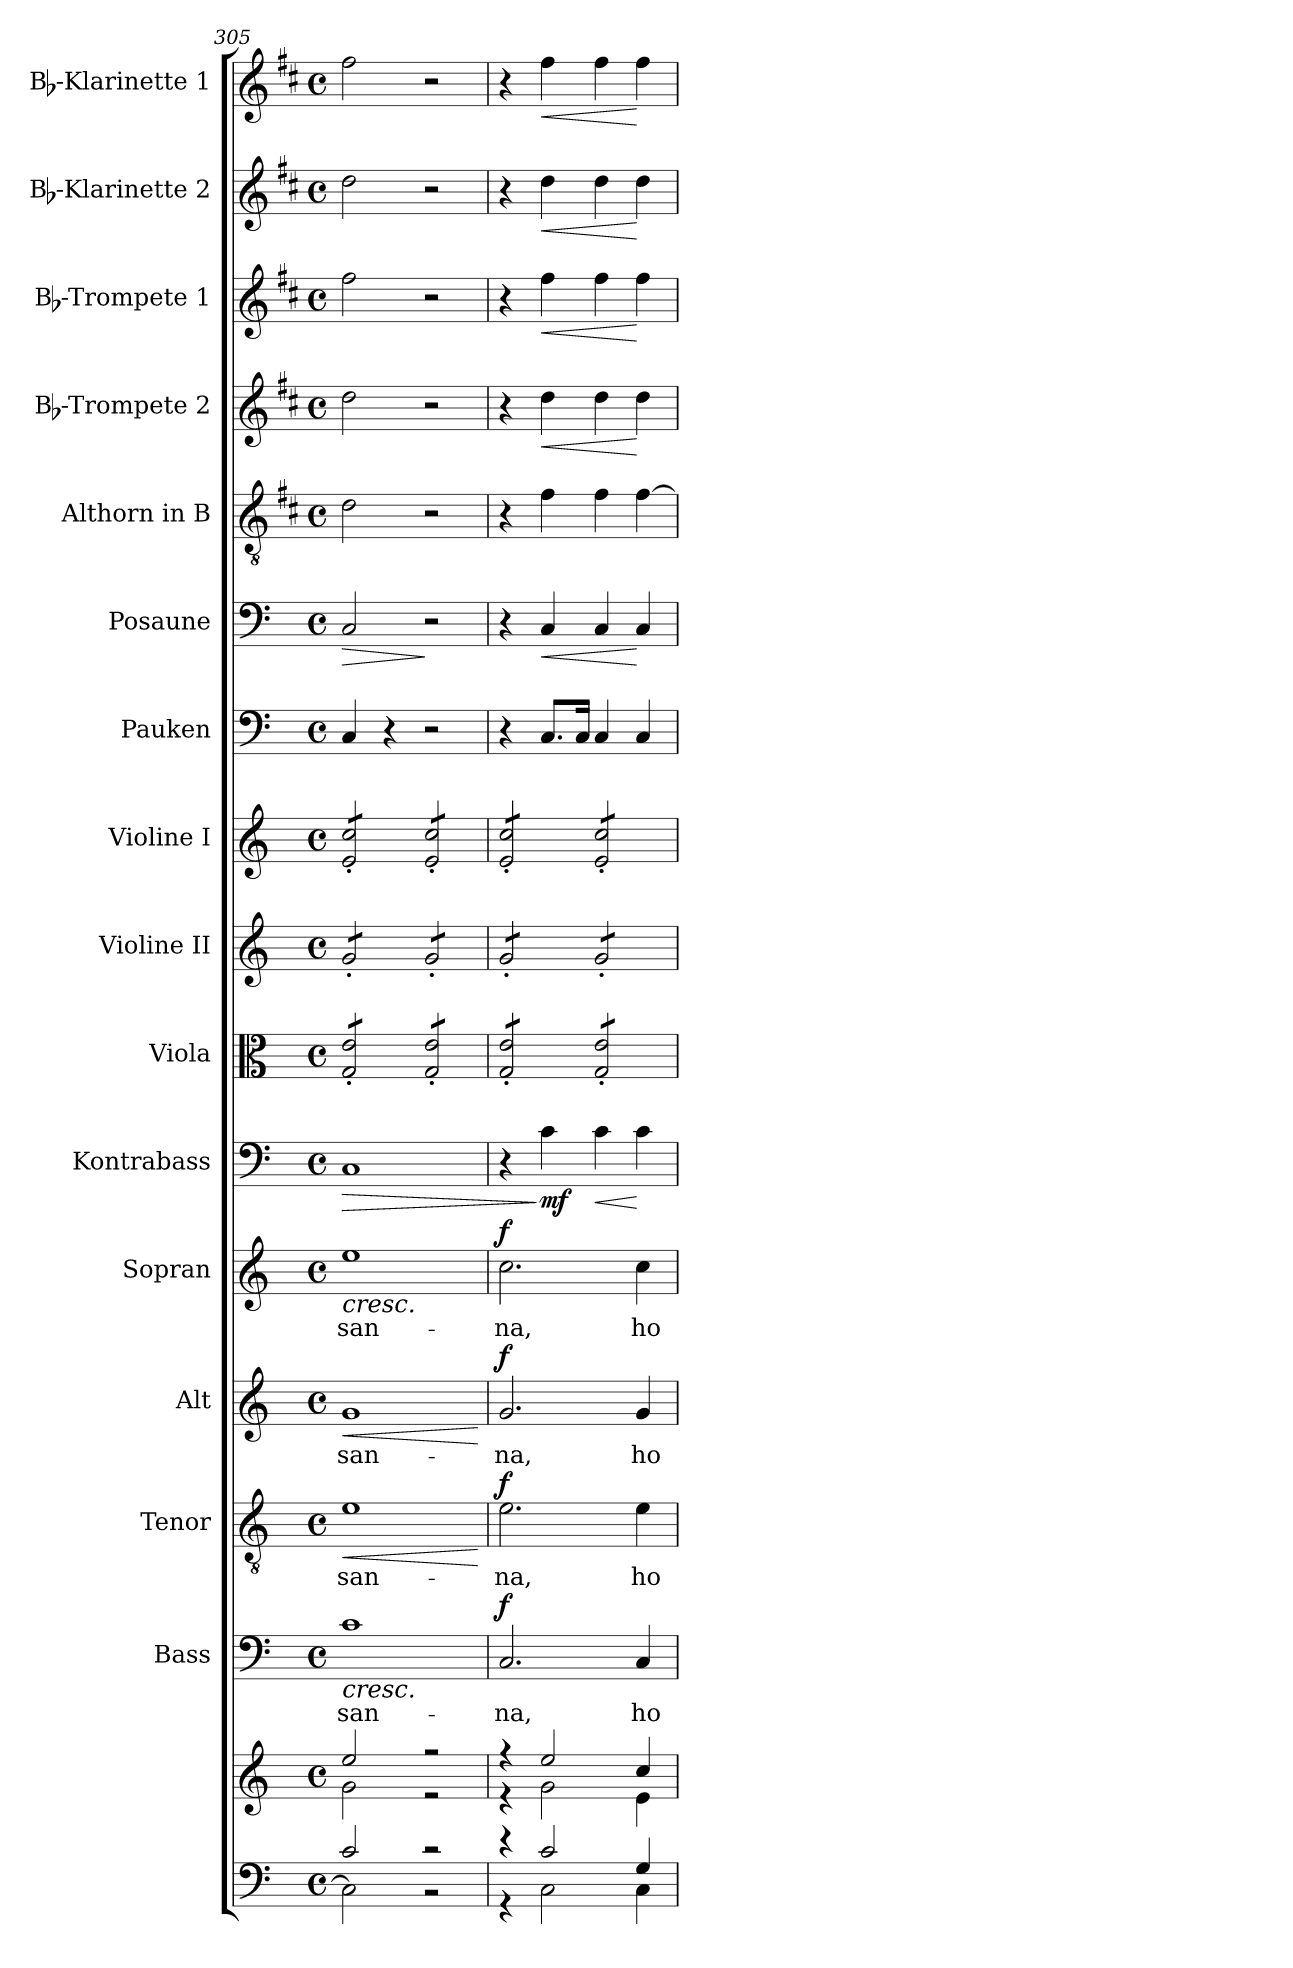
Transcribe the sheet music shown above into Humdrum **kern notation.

**kern	**kern	**kern	**text	**dynam	**kern	**text	**dynam	**kern	**text	**dynam	**kern	**text	**dynam	**kern	**dynam	**kern	**kern	**kern	**kern	**kern	**dynam	**kern	**kern	**dynam	**kern	**dynam	**kern	**dynam	**kern	**dynam
*part16	*part16	*part15	*part15	*part15	*part14	*part14	*part14	*part13	*part13	*part13	*part12	*part12	*part12	*part11	*part11	*part10	*part9	*part8	*part7	*part6	*part6	*part5	*part4	*part4	*part3	*part3	*part2	*part2	*part1	*part1
*staff17	*staff16	*staff15	*staff15	*staff15	*staff14	*staff14	*staff14	*staff13	*staff13	*staff13	*staff12	*staff12	*staff12	*staff11	*staff11	*staff10	*staff9	*staff8	*staff7	*staff6	*staff6	*staff5	*staff4	*staff4	*staff3	*staff3	*staff2	*staff2	*staff1	*staff1
*	*	*I"Bass	*	*	*I"Tenor	*	*	*I"Alt	*	*	*I"Sopran	*	*	*I"Kontrabass	*	*I"Viola	*I"Violine II	*I"Violine I	*I"Pauken	*I"Posaune	*	*I"Althorn in B	*I"Bb-Trompete 2	*	*I"Bb-Trompete 1	*	*I"Bb-Klarinette 2	*	*I"Bb-Klarinette 1	*
*	*	*I'B.	*	*	*I'T.	*	*	*I'A.	*	*	*I'S.	*	*	*I'Kb.	*	*I'Vla.	*I'Vl. II	*I'Vl. I	*I'Pk.	*I'Pos.	*	*	*I'Bb Trp. 2	*	*I'Bb Trp. 1	*	*I'Bb Kl. 2	*	*I'Bb Kl. 1	*
!!LO:PB:g=z
*clefF4	*clefG2	*clefF4	*	*	*clefGv2	*	*	*clefG2	*	*	*clefG2	*	*	*clefF4	*	*clefC3	*clefG2	*clefG2	*clefF4	*clefF4	*	*clefGv2	*clefG2	*	*clefG2	*	*clefG2	*	*clefG2	*
*	*	*	*	*	*	*	*	*	*	*	*	*	*	*ITrd7c12	*	*	*	*	*	*	*	*ITrd1c2	*ITrd1c2	*	*ITrd1c2	*	*ITrd1c2	*	*ITrd1c2	*
*k[]	*k[]	*k[]	*	*	*k[]	*	*	*k[]	*	*	*k[]	*	*	*k[]	*	*k[]	*k[]	*k[]	*k[]	*k[]	*	*k[]	*k[]	*	*k[]	*	*k[]	*	*k[]	*
*C:	*C:	*C:	*	*	*C:	*	*	*C:	*	*	*C:	*	*	*C:	*	*C:	*C:	*C:	*C:	*C:	*	*C:	*C:	*	*C:	*	*C:	*	*C:	*
*M4/4	*M4/4	*M4/4	*	*	*M4/4	*	*	*M4/4	*	*	*M4/4	*	*	*M4/4	*	*M4/4	*M4/4	*M4/4	*M4/4	*M4/4	*	*M4/4	*M4/4	*	*M4/4	*	*M4/4	*	*M4/4	*
*met(c)	*met(c)	*met(c)	*	*	*met(c)	*	*	*met(c)	*	*	*met(c)	*	*	*met(c)	*	*met(c)	*met(c)	*met(c)	*met(c)	*met(c)	*	*met(c)	*met(c)	*	*met(c)	*	*met(c)	*	*met(c)	*
=305	=305	=305	=305	=305	=305	=305	=305	=305	=305	=305	=305	=305	=305	=305	=305	=305	=305	=305	=305	=305	=305	=305	=305	=305	=305	=305	=305	=305	=305	=305
*^	*^	*	*	*	*	*	*	*	*	*	*	*	*	*	*	*	*	*	*	*	*	*	*	*	*	*	*	*	*	*
!	!	!	!	!	!LO:LY:b	!LO:HP:b	!	!LO:LY:b	!LO:HP:b	!	!LO:LY:b	!LO:HP:b	!	!LO:LY:b	!LO:HP:b	!	!LO:HP:b	!	!	!	!	!	!LO:HP:b	!	!	!	!	!	!	!	!	!
*	*	*	*	*	*	*	*	*	*	*	*	*	*	*	*	*	*	*tremolo	*	*	*	*	*	*	*	*	*	*	*	*	*	*
*	*	*	*	*	*	*	*	*	*	*	*	*	*	*	*	*	*	*	*tremolo	*	*	*	*	*	*	*	*	*	*	*	*	*
*	*	*	*	*	*	*	*	*	*	*	*	*	*	*	*	*	*	*	*	*tremolo	*	*	*	*	*	*	*	*	*	*	*	*
2c/	2C\]	2ee/	2g\	1c	-san-	<	1e	-san-	<	1g	-san-	<	1ee	-san-	<	1CC	>	8G/'< 8e/'<L	8g'>/L	8e/'> 8cc/'>L	4C/	2C/	>	2c\	2cc\	.	2ee\	.	2cc\	.	2ee\	.
.	.	.	.	.	.	.	.	.	.	.	.	.	.	.	.	.	.	8G/'< 8e/'<	8g'>/	8e/'> 8cc/'>	.	.	.	.	.	.	.	.	.	.	.	.
.	.	.	.	.	.	.	.	.	.	.	.	.	.	.	.	.	.	8G/'< 8e/'<	8g'>/	8e/'> 8cc/'>	4r	.	.	.	.	.	.	.	.	.	.	.
.	.	.	.	.	.	.	.	.	.	.	.	.	.	.	.	.	.	8G/'< 8e/'<J	8g'>/J	8e/'> 8cc/'>J	.	.	.	.	.	.	.	.	.	.	.	.
2r	2r	2r	2r	.	.	.	.	.	.	.	.	.	.	.	.	.	.	8G/'< 8e/'<L	8g'>/L	8e/'> 8cc/'>L	2r	2r	]	2r	2r	.	2r	.	2r	.	2r	.
.	.	.	.	.	.	.	.	.	.	.	.	.	.	.	.	.	.	8G/'< 8e/'<	8g'>/	8e/'> 8cc/'>	.	.	.	.	.	.	.	.	.	.	.	.
.	.	.	.	.	.	.	.	.	.	.	.	.	.	.	.	.	.	8G/'< 8e/'<	8g'>/	8e/'> 8cc/'>	.	.	.	.	.	.	.	.	.	.	.	.
.	.	.	.	.	.	.	.	.	.	.	.	.	.	.	.	.	.	8G/'< 8e/'<J	8g'>/J	8e/'> 8cc/'>J	.	.	.	.	.	.	.	.	.	.	.	.
*v	*v	*	*	*	*	*	*	*	*	*	*	*	*	*	*	*	*	*	*	*	*	*	*	*	*	*	*	*	*	*	*	*
*	*v	*v	*	*	*	*	*	*	*	*	*	*	*	*	*	*	*	*	*	*	*	*	*	*	*	*	*	*	*	*	*
.	.	.	.	.	.	.	[	.	.	[	.	.	.	.	.	.	.	.	.	.	.	.	.	.	.	.	.	.	.	.
=306	=306	=306	=306	=306	=306	=306	=306	=306	=306	=306	=306	=306	=306	=306	=306	=306	=306	=306	=306	=306	=306	=306	=306	=306	=306	=306	=306	=306	=306	=306
*^	*^	*	*	*	*	*	*	*	*	*	*	*	*	*	*	*	*	*	*	*	*	*	*	*	*	*	*	*	*	*
!	!	!	!	!	!LO:LY:b	!LO:DY:a	!	!LO:LY:b	!LO:DY:a	!	!LO:LY:b	!LO:DY:a	!	!LO:LY:b	!LO:DY:a	!	!	!	!	!	!	!	!	!	!	!	!	!	!	!	!	!
4r	4r	4r	4r	2.C/	-na,	f	2.e\	-na,	f	2.g/	-na,	f	2.cc\	-na,	f	4r	.	8G/'< 8e/'<L	8g'>/L	8e/'> 8cc/'>L	4r	4r	.	4r	4r	.	4r	.	4r	.	4r	.
.	.	.	.	.	.	.	.	.	.	.	.	.	.	.	.	.	.	8G/'< 8e/'<	8g'>/	8e/'> 8cc/'>	.	.	.	.	.	.	.	.	.	.	.	.
!	!	!	!	!	!	!	!	!	!	!	!	!	!	!	!	!	!LO:DY:n=1:b	!	!	!	!	!	!LO:HP:b	!	!	!LO:HP:b	!	!LO:HP:b	!	!LO:HP:b	!	!LO:HP:b
2c/	2C\	2ee/	2g\	.	.	.	.	.	.	.	.	.	.	.	.	4C\	] mf	8G/'< 8e/'<	8g'>/	8e/'> 8cc/'>	8.C/L	4C/	<	4e\	4cc\	<	4ee\	<	4cc\	<	4ee\	<
.	.	.	.	.	.	.	.	.	.	.	.	.	.	.	.	.	.	8G/'< 8e/'<J	8g'>/J	8e/'> 8cc/'>J	.	.	.	.	.	.	.	.	.	.	.	.
.	.	.	.	.	.	.	.	.	.	.	.	.	.	.	.	.	.	.	.	.	16C/Jk	.	.	.	.	.	.	.	.	.	.	.
!	!	!	!	!	!	!	!	!	!	!	!	!	!	!	!	!	!LO:HP:b	!	!	!	!	!	!	!	!	!	!	!	!	!	!	!
.	.	.	.	.	.	.	.	.	.	.	.	.	.	.	.	4C\	<	8G/'< 8e/'<L	8g'>/L	8e/'> 8cc/'>L	4C/	4C/	.	4e\	4cc\	.	4ee\	.	4cc\	.	4ee\	.
.	.	.	.	.	.	.	.	.	.	.	.	.	.	.	.	.	.	8G/'< 8e/'<	8g'>/	8e/'> 8cc/'>	.	.	.	.	.	.	.	.	.	.	.	.
!	!	!	!	!	!LO:LY:b	!	!	!LO:LY:b	!	!	!LO:LY:b	!	!	!LO:LY:b	!	!	!	!	!	!	!	!	!	!	!	!	!	!	!	!	!	!
4G/	4C\	4cc/	4e\	4C/	ho-	[	4e\	ho-	.	4g/	ho-	.	4cc\	ho-	[	4C\	[	8G/'< 8e/'<	8g'>/	8e/'> 8cc/'>	4C/	4C/	[	[4e\	4cc\	[	4ee\	[	4cc\	[	4ee\	[
.	.	.	.	.	.	.	.	.	.	.	.	.	.	.	.	.	.	8G/'< 8e/'<J	8g'>/J	8e/'> 8cc/'>J	.	.	.	.	.	.	.	.	.	.	.	.
*	*	*	*	*	*	*	*	*	*	*	*	*	*	*	*	*	*	*	*	*Xtremolo	*	*	*	*	*	*	*	*	*	*	*	*
*	*	*	*	*	*	*	*	*	*	*	*	*	*	*	*	*	*	*	*Xtremolo	*	*	*	*	*	*	*	*	*	*	*	*	*
*	*	*	*	*	*	*	*	*	*	*	*	*	*	*	*	*	*	*Xtremolo	*	*	*	*	*	*	*	*	*	*	*	*	*	*
*v	*v	*	*	*	*	*	*	*	*	*	*	*	*	*	*	*	*	*	*	*	*	*	*	*	*	*	*	*	*	*	*	*
*	*v	*v	*	*	*	*	*	*	*	*	*	*	*	*	*	*	*	*	*	*	*	*	*	*	*	*	*	*	*	*	*
=	=	=	=	=	=	=	=	=	=	=	=	=	=	=	=	=	=	=	=	=	=	=	=	=	=	=	=	=	=	=
*-	*-	*-	*-	*-	*-	*-	*-	*-	*-	*-	*-	*-	*-	*-	*-	*-	*-	*-	*-	*-	*-	*-	*-	*-	*-	*-	*-	*-	*-	*-
